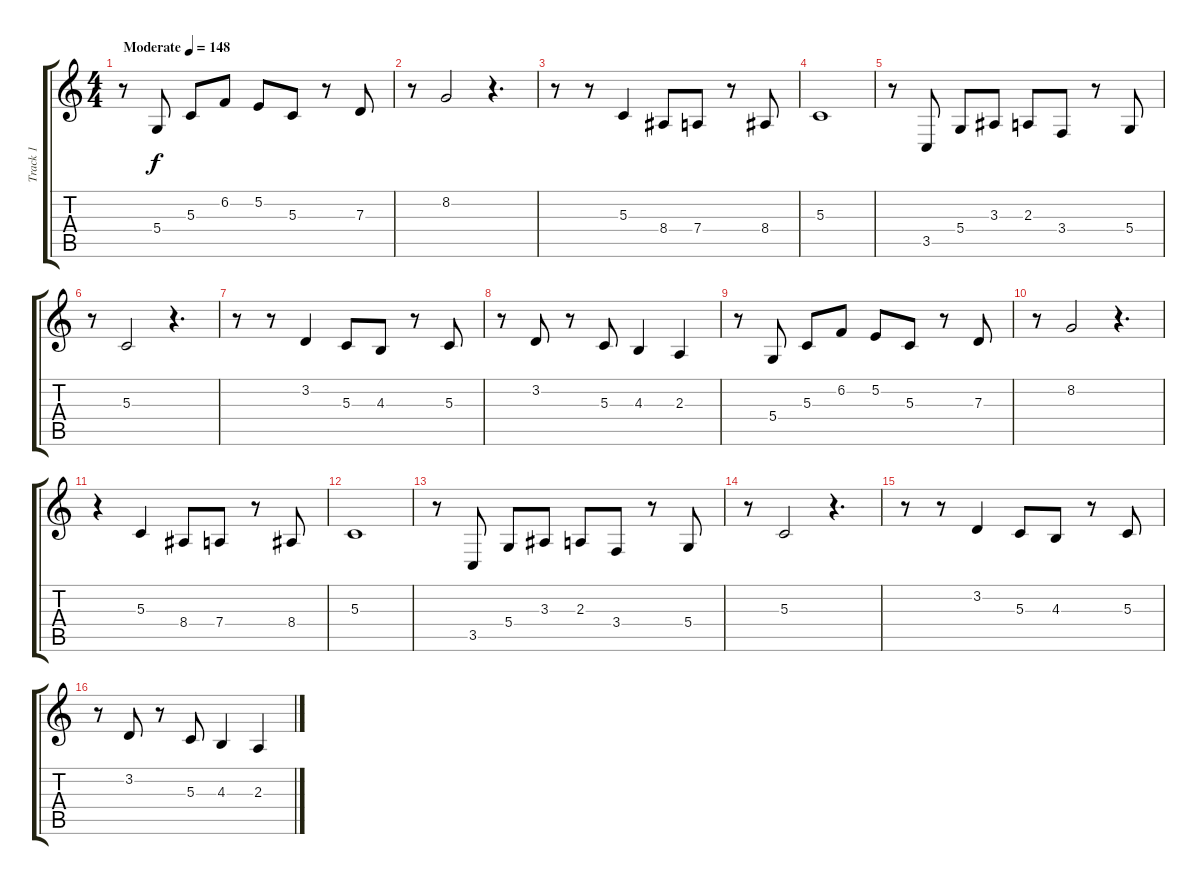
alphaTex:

\track ("Track 1" "Track 1") {instrument acousticgrandpiano}
\staff {score tabs}
\tuning (E4 B3 G3 D3 A2 E2) {hide}
\ts (4 4)
\tempo (148 "Moderate")
\clef g2
\ks c
r.8{dy f instrument acousticgrandpiano} 5.4.8 5.3.8 6.2.8 5.2.8 5.3.8 r.8 7.3.8 |
r.8 8.2.2 r.4{d} |
r.8 r.8 5.3.4 8.4.8 7.4.8 r.8 8.4.8 |
5.3.1 |
r.8 3.5.8 5.4.8 3.3.8 2.3.8 3.4.8 r.8 5.4.8 |
r.8 5.3.2 r.4{d} |
r.8 r.8 3.2.4 5.3.8 4.3.8 r.8 5.3.8 |
r.8 3.2.8 r.8 5.3.8 4.3.4 2.3.4 |
r.8 5.4.8 5.3.8 6.2.8 5.2.8 5.3.8 r.8 7.3.8 |
r.8 8.2.2 r.4{d} |
r.4 5.3.4 8.4.8 7.4.8 r.8 8.4.8 |
5.3.1 |
r.8 3.5.8 5.4.8 3.3.8 2.3.8 3.4.8 r.8 5.4.8 |
r.8 5.3.2 r.4{d} |
r.8 r.8 3.2.4 5.3.8 4.3.8 r.8 5.3.8 |
r.8 3.2.8 r.8 5.3.8 4.3.4 2.3.4
